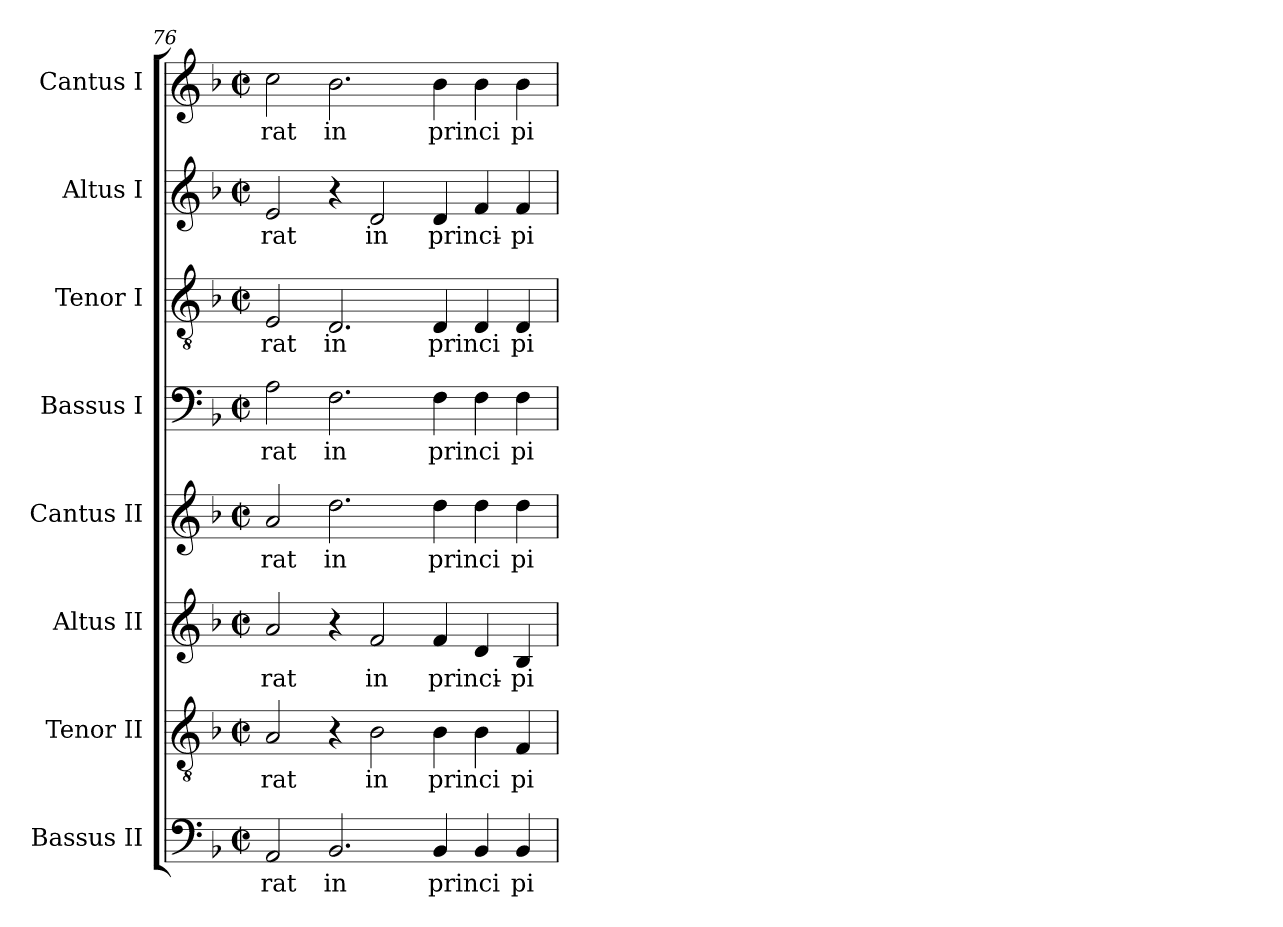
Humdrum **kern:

**kern	**text	**kern	**text	**kern	**text	**kern	**text	**kern	**text	**kern	**text	**kern	**text	**kern	**text
*part8	*part8	*part7	*part7	*part6	*part6	*part5	*part5	*part4	*part4	*part3	*part3	*part2	*part2	*part1	*part1
*staff8	*staff8	*staff7	*staff7	*staff6	*staff6	*staff5	*staff5	*staff4	*staff4	*staff3	*staff3	*staff2	*staff2	*staff1	*staff1
*I"Bassus II	*	*I"Tenor II	*	*I"Altus II	*	*I"Cantus II	*	*I"Bassus I	*	*I"Tenor I	*	*I"Altus I	*	*I"Cantus I	*
*clefF4	*	*clefGv2	*	*clefG2	*	*clefG2	*	*clefF4	*	*clefGv2	*	*clefG2	*	*clefG2	*
*k[b-]	*	*k[b-]	*	*k[b-]	*	*k[b-]	*	*k[b-]	*	*k[b-]	*	*k[b-]	*	*k[b-]	*
*F:	*	*F:	*	*F:	*	*F:	*	*F:	*	*F:	*	*F:	*	*F:	*
*M2/2	*	*M2/2	*	*M2/2	*	*M2/2	*	*M2/2	*	*M2/2	*	*M2/2	*	*M2/2	*
*met(c|)	*	*met(c|)	*	*met(c|)	*	*met(c|)	*	*met(c|)	*	*met(c|)	*	*met(c|)	*	*met(c|)	*
=76	=76	=76	=76	=76	=76	=76	=76	=76	=76	=76	=76	=76	=76	=76	=76
!	!LO:LY:b:cj	!	!LO:LY:b:cj	!	!LO:LY:b:cj	!	!LO:LY:b:cj	!	!LO:LY:b:cj	!	!LO:LY:b:cj	!	!LO:LY:b:cj	!	!LO:LY:b:cj
2AA/	rat	2A/	rat	2a/	-rat	2a/	rat	2A\	rat	2E/	rat	2e/	-rat	2cc\	rat
!	!LO:LY:b:cj	!	!	!	!	!	!LO:LY:b:cj	!	!LO:LY:b:cj	!	!LO:LY:b:cj	!	!	!	!LO:LY:b:cj
2.BB-/	in	4r	.	4r	.	2.dd\	in	2.F\	in	2.D/	in	4r	.	2.b-\	in
!	!	!	!LO:LY:b:cj	!	!LO:LY:b:cj	!	!	!	!	!	!	!	!LO:LY:b:cj	!	!
.	.	2B-\	in	2f/	in	.	.	.	.	.	.	2d/	in	.	.
!	!LO:LY:b:cj	!	!LO:LY:b:cj	!	!LO:LY:b:cj	!	!LO:LY:b:cj	!	!LO:LY:b:cj	!	!LO:LY:b:cj	!	!LO:LY:b:cj	!	!LO:LY:b:cj
4BB-/	princi	4B-\	princi	4f/	princi-	4dd\	princi	4F\	princi	4D/	princi	4d/	princi-	4b-\	princi
4BB-/	.	4B-\	.	4d/	.	4dd\	.	4F\	.	4D/	.	4f/	.	4b-\	.
!	!LO:LY:b:cj	!	!LO:LY:b:cj	!	!LO:LY:b:cj	!	!LO:LY:b:cj	!	!LO:LY:b:cj	!	!LO:LY:b:cj	!	!LO:LY:b:cj	!	!LO:LY:b:cj
4BB-/	pi	4F/	pi	4B-/	-pi-	4dd\	pi	4F\	pi	4D/	pi	4f/	-pi-	4b-\	pi
=	=	=	=	=	=	=	=	=	=	=	=	=	=	=	=
*-	*-	*-	*-	*-	*-	*-	*-	*-	*-	*-	*-	*-	*-	*-	*-
